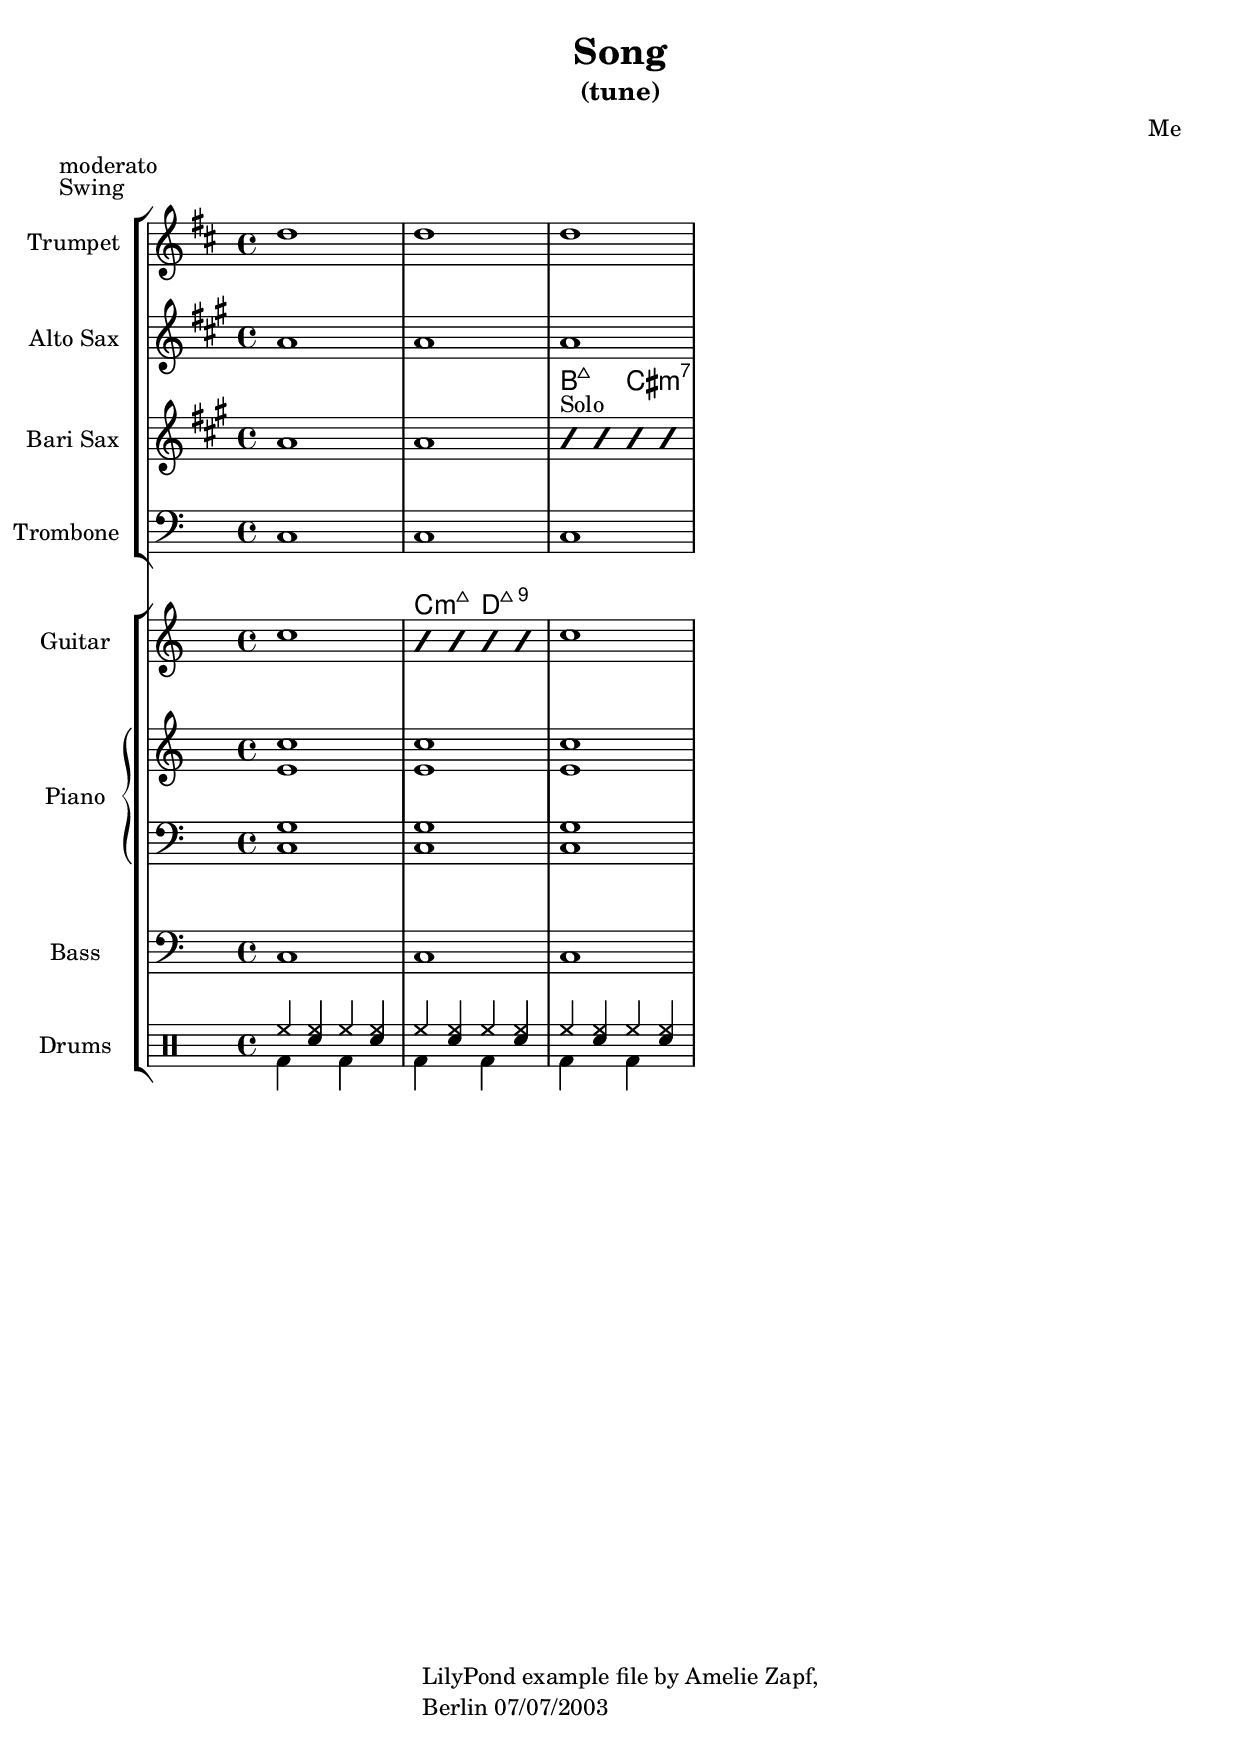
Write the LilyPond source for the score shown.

%% Do not edit this file; it is automatically
%% generated from LSR http://lsr.dsi.unimi.it
%% This file is in the public domain.
\version "2.13.10"

\header {
  lsrtags = "keyboards, percussion, fretted-strings, template"

%% Translation of GIT committish: 4385ed4cc738e164a95798862580b4b86703356f
  texidoces = "
Ésta es una plantilla bastante avanzada, para un conjunto de
jazz. Observe que la notación de todos los instrumentos está en
@code{\\key c \\major} (Do mayor). Esto se refiere al tono de
concierto; la armadura se transporta automáticamente si la música está
dentro de una sección @code{\\transpose}.

"
  doctitlees = "Plantilla para combo de jazz"

%% Translation of GIT committish: d96023d8792c8af202c7cb8508010c0d3648899d
  texidocde = "
Hier ist ein ziemlich kompliziertes Beispiel für ein Jazz-Ensemble. Achtung:
Alle Instrumente sind in @code{\key c \major} (C-Dur) notiert. Das bezieht sich
auf die klingende Musik: LilyPond transponiert die Tonart automatisch, wenn
sich die Noten innerhalb eines @code{\transpose}-Abschnitts befinden.

"

  doctitlede = "Vorlage für Jazz-Combo"
%% Translation of GIT committish: 892286cbfdbe89420b8181975032ea975e79d2f5
  texidocfr = "
Bien que compliqué de prime abord, voici un canevas tout à fait indiqué
pour les ensembles de jazz.  Vous noterez que tous les instruments sont
notés en ut (@code{\key c \major}), la tonalité de concert.  Les notes
seront automatiquement transposée dès lors qu'elles seront inscrites
dans une section @code{\\transpose}.

"
  doctitlefr = "Symboles de jazz"

  texidoc = "
This is quite an advanced template, for a jazz ensemble. Note that all
instruments are notated in @code{\\key c \\major}. This refers to the
key in concert pitch; the key will be automatically transposed if the
music is within a @code{\\transpose} section.

"
  doctitle = "Jazz combo template"
} % begin verbatim

\header {
  title = "Song"
  subtitle = "(tune)"
  composer = "Me"
  meter = "moderato"
  piece = "Swing"
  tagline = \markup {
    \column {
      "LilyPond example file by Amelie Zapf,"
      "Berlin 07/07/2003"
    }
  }
}

%#(set-global-staff-size 16)
\include "english.ly"

%%%%%%%%%%%% Some macros %%%%%%%%%%%%%%%%%%%

sl = {
  \override NoteHead #'style = #'slash
  \override Stem #'transparent = ##t
}
nsl = {
  \revert NoteHead #'style
  \revert Stem #'transparent
}
crOn = \override NoteHead #'style = #'cross
crOff = \revert NoteHead #'style

%% insert chord name style stuff here.

jazzChords = { }

%%%%%%%%%%%% Keys'n'thangs %%%%%%%%%%%%%%%%%

global = { \time 4/4 }

Key = { \key c \major }

% ############ Horns ############

% ------ Trumpet ------
trpt = \transpose c d \relative c'' {
  \Key
  c1 | c | c |
}
trpHarmony = \transpose c' d {
  \jazzChords
}
trumpet = {
  \global
  \set Staff.instrumentName = #"Trumpet"
  \clef treble
  <<
    \trpt
  >>
}

% ------ Alto Saxophone ------
alto = \transpose c a \relative c' {
  \Key
  c1 | c | c |
}
altoHarmony = \transpose c' a {
  \jazzChords
}
altoSax = {
  \global
  \set Staff.instrumentName = #"Alto Sax"
  \clef treble
  <<
    \alto
  >>
}

% ------ Baritone Saxophone ------
bari = \transpose c a' \relative c {
  \Key
  c1
  c1
  \sl
  d4^"Solo" d d d
  \nsl
}
bariHarmony = \transpose c' a \chordmode {
  \jazzChords s1 s d2:maj e:m7
}
bariSax = {
  \global
  \set Staff.instrumentName = #"Bari Sax"
  \clef treble
  <<
    \bari
  >>
}

% ------ Trombone ------
tbone = \relative c {
  \Key
  c1 | c | c
}
tboneHarmony = \chordmode {
  \jazzChords
}
trombone = {
  \global
  \set Staff.instrumentName = #"Trombone"
  \clef bass
  <<
    \tbone
  >>
}

% ############ Rhythm Section #############

% ------ Guitar ------
gtr = \relative c'' {
  \Key
  c1
  \sl
  b4 b b b
  \nsl
  c1
}
gtrHarmony = \chordmode {
  \jazzChords
  s1 c2:min7+ d2:maj9
}
guitar = {
  \global
  \set Staff.instrumentName = #"Guitar"
  \clef treble
  <<
    \gtr
  >>
}

%% ------ Piano ------
rhUpper = \relative c'' {
  \voiceOne
  \Key
  c1 | c | c
}
rhLower = \relative c' {
  \voiceTwo
  \Key
  e1 | e | e
}

lhUpper = \relative c' {
  \voiceOne
  \Key
  g1 | g | g
}
lhLower = \relative c {
  \voiceTwo
  \Key
  c1 | c | c
}

PianoRH = {
  \clef treble
  \global
  \set Staff.midiInstrument = #"acoustic grand"
  <<
    \new Voice = "one" \rhUpper
    \new Voice = "two" \rhLower
  >>
}
PianoLH = {
  \clef bass
  \global
  \set Staff.midiInstrument = #"acoustic grand"
  <<
    \new Voice = "one" \lhUpper
    \new Voice = "two" \lhLower
  >>
}

piano = {
  <<
    \set PianoStaff.instrumentName = #"Piano"
    \new Staff = "upper" \PianoRH
    \new Staff = "lower" \PianoLH
  >>
}

% ------ Bass Guitar ------
Bass = \relative c {
  \Key
  c1 | c | c
}
bass = {
  \global
  \set Staff.instrumentName = #"Bass"
  \clef bass
  <<
    \Bass
  >>
}

% ------ Drums ------
up = \drummode {
  \voiceOne
  hh4 <hh sn> hh <hh sn>
  hh4 <hh sn> hh <hh sn>
  hh4 <hh sn> hh <hh sn>
}
down = \drummode {
  \voiceTwo
  bd4 s bd s
  bd4 s bd s
  bd4 s bd s
}

drumContents = {
  \global
  <<
    \set DrumStaff.instrumentName = #"Drums"
    \new DrumVoice \up
    \new DrumVoice \down
  >>
}

%%%%%%%%% It All Goes Together Here %%%%%%%%%%%%%%%%%%%%%%

\score {
  <<
    \new StaffGroup = "horns" <<
      \new Staff = "trumpet" \trumpet
      \new Staff = "altosax" \altoSax
      \new ChordNames = "barichords" \bariHarmony
      \new Staff = "barisax" \bariSax
      \new Staff = "trombone" \trombone
    >>

    \new StaffGroup = "rhythm" <<
      \new ChordNames = "chords" \gtrHarmony
      \new Staff = "guitar" \guitar
      \new PianoStaff = "piano" \piano
      \new Staff = "bass" \bass
      \new DrumStaff \drumContents
    >>
  >>
  \layout {
    \context { \RemoveEmptyStaffContext }
    \context {
      \Score
      \override BarNumber #'padding = #3
      \override RehearsalMark #'padding = #2
      skipBars = ##t
    }
  }
  \midi { }
}

